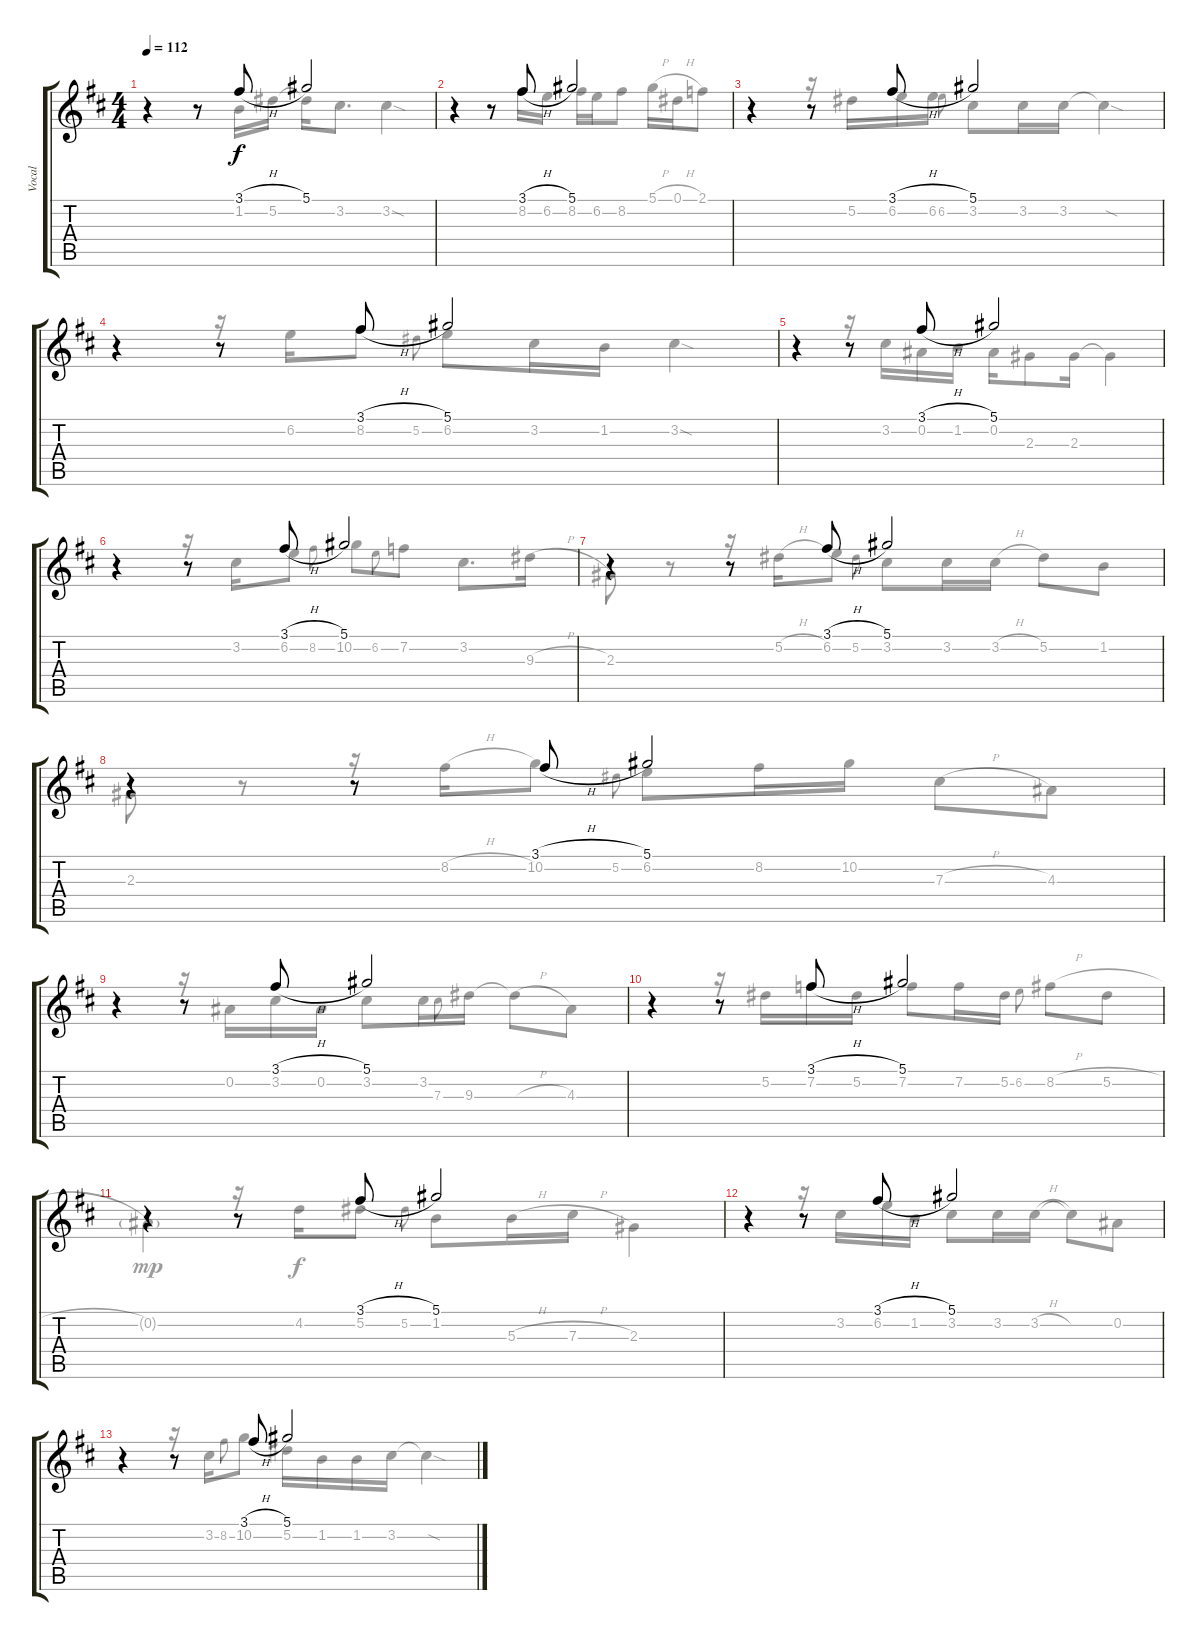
\track ("Vocal" "Vocal") {instrument electricguitarjazz}
\staff {score tabs}
\tuning (Eb4 Bb3 Gb3 Db3 Ab2 Eb2) {hide}
\voice
\ts (4 4)
\tempo 112
\clef g2
\ks d
r.4{dy f} r.8 3.1{h}.8 5.1.2 |
r.4 r.8 3.1{h}.8 5.1.2 |
r.4 r.8 3.1{h}.8 5.1.2 |
r.4 r.8 3.1{h}.8 5.1.2 |
r.4 r.8 3.1{h}.8 5.1.2 |
r.4 r.8 3.1{h}.8 5.1.2 |
r.4 r.8 3.1{h}.8 5.1.2 |
r.4 r.8 3.1{h}.8 5.1.2 |
r.4 r.8 3.1{h}.8 5.1.2 |
r.4 r.8 3.1{h}.8 5.1.2 |
r.4 r.8 3.1{h}.8 5.1.2 |
r.4 r.8 3.1{h}.8 5.1.2 |
r.4 r.8 3.1{h}.8 5.1.2 |
|
|
\voice
\clef g2
\ottava regular
\simile none
\ks d
r.4{dy f} r.8 1.2.16 5.2.16 5.2{t}.16 3.2.8{d} 3.2{sod}.4 |
r.4 r.8 8.2.16 6.2.16 8.2.16 6.2.16 8.2.8 5.1{h}.16 0.1{h}.16 2.1.8 |
r.4 r.16 5.2.16 6.2.16 6.2.16 6.2.8{gr onbeat} 3.2.8 3.2.16 3.2.16 3.2{sod t}.4 |
r.4 r.16 6.2.16 8.2.8 5.2.8{gr onbeat} 6.2.8 3.2.16 1.2.16 3.2{sod}.4 |
r.4 r.16 3.2.16 0.2.16 1.2.16 0.2.16 2.3.8 2.3.16 2.3{t}.4 |
r.4 r.16 3.2.16 6.2.8 8.2.8{gr onbeat} 10.2.8 6.2.8{gr onbeat} 7.2.8 3.2.8{d} 9.3{h}.16 |
2.3.8 r.8 r.16 5.2{h}.16 6.2.8 5.2.8{gr onbeat} 3.2.8 3.2.16 3.2{h}.16 5.2.8 1.2.8 |
2.3.8 r.8 r.16 8.2{h}.16 10.2.8 5.2.8{gr onbeat} 6.2.8 8.2.16 10.2.16 7.3{h}.8 4.3.8 |
r.4 r.16 0.2.16 3.2.16 0.2.16 3.2.8 3.2.16 7.3.8{gr onbeat} 9.3.16 9.3{h t}.8 4.3.8 |
r.4 r.16 5.2.16 7.2.16 5.2.16 7.2.8 7.2.16 5.2.16 6.2.8{gr onbeat} 8.2{h}.8 5.2{h}.8 |
0.2{g}.4{dy mp} r.16 4.2.16{dy f} 5.2.8 5.2.8{gr onbeat} 1.2.8 5.3{h}.16 7.3{h}.16 2.3.4 |
r.4 r.16 3.2.16 6.2.16 1.2.16 3.2.8 3.2.16 3.2{h}.16 3.2{t}.8 0.2.8 |
r.4 r.16 3.2.16 8.2.8{gr onbeat} 10.2.8 5.2.16 1.2.16 1.2.16 3.2.16 3.2{sod t}.4 |
|
|
